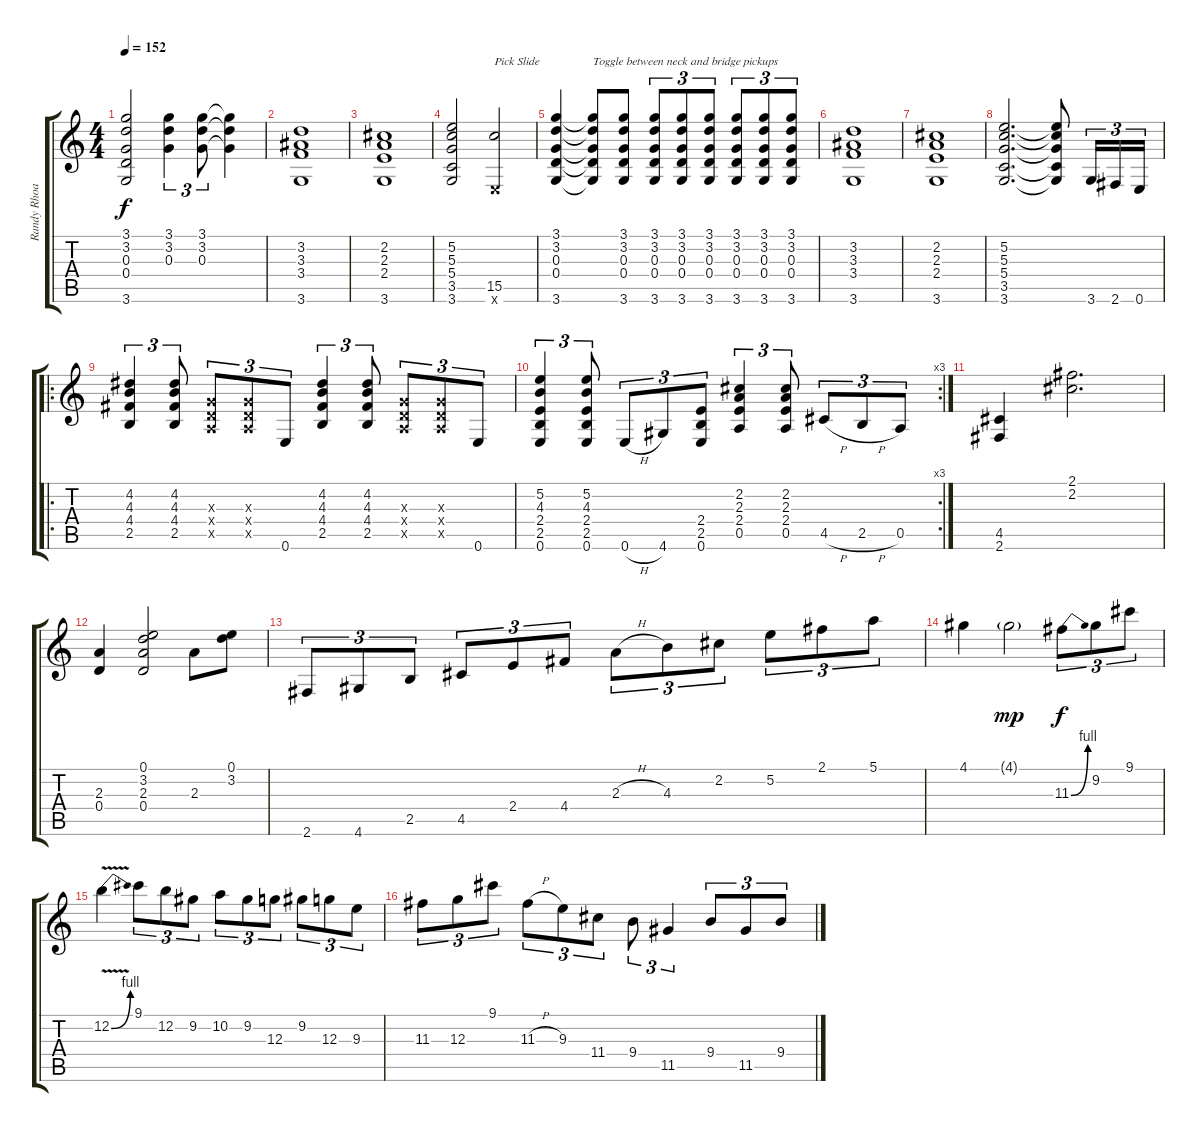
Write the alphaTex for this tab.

\track ("Randy Rhoads" "Randy Rhoa") {instrument acousticguitarnylon}
\staff {score tabs}
\tuning (E4 B3 G3 D3 A2 E2) {hide}
\ts (4 4)
\tempo 152
\clef g2
\ks c
(3.1 3.2 0.3 0.4 3.6).2{dy f} (3.1 3.2 0.3).4{tu (3 2)} (3.1 3.2 0.3).8{tu (3 2)} (3.1{t} 3.2{t} 0.3{t}).4 |
(3.2 3.3 3.4 3.6).1 |
(2.2 2.3 2.4 3.6).1 |
(5.2 5.3 5.4 3.5 3.6).2 (15.5 0.6{x}).2{txt "Pick Slide"} |
(3.1 3.2 0.3 0.4 3.6).4 (3.1{t} 3.2{t} 0.3{t} 0.4{t} 3.6{t}).8{txt "Toggle between neck and bridge pickups"} (3.1 3.2 0.3 0.4 3.6).8{instrument distortionguitar} (3.1 3.2 0.3 0.4 3.6).8{tu (3 2) instrument overdrivenguitar} (3.1 3.2 0.3 0.4 3.6).8{tu (3 2) instrument distortionguitar} (3.1 3.2 0.3 0.4 3.6).8{tu (3 2) instrument overdrivenguitar} (3.1 3.2 0.3 0.4 3.6).8{tu (3 2) instrument distortionguitar} (3.1 3.2 0.3 0.4 3.6).8{tu (3 2) instrument overdrivenguitar} (3.1 3.2 0.3 0.4 3.6).8{tu (3 2) instrument distortionguitar} |
(3.2 3.3 3.4 3.6).1{instrument overdrivenguitar} |
(2.2 2.3 2.4 3.6).1 |
(5.2 5.3 5.4 3.5 3.6).2{d} (5.2{t} 5.3{t} 5.4{t} 3.5{t} 3.6{t}).8 3.6.16{tu (3 2)} 2.6.16{tu (3 2)} 0.6.16{tu (3 2)} |
\ro
(4.2 4.3 4.4 2.5).4{tu (3 2)} (4.2 4.3 4.4 2.5).8{tu (3 2)} (0.3{x} 0.4{x} 0.5{x}).8{tu (3 2)} (0.3{x} 0.4{x} 0.5{x}).8{tu (3 2)} 0.6.8{tu (3 2)} (4.2 4.3 4.4 2.5).4{tu (3 2)} (4.2 4.3 4.4 2.5).8{tu (3 2)} (0.3{x} 0.4{x} 0.5{x}).8{tu (3 2)} (0.3{x} 0.4{x} 0.5{x}).8{tu (3 2)} 0.6.8{tu (3 2)} |
\rc 3
(5.2 4.3 2.4 2.5 0.6).4{tu (3 2)} (5.2 4.3 2.4 2.5 0.6).8{tu (3 2)} 0.6{h}.8{tu (3 2)} 4.6.8{tu (3 2)} (2.4 2.5 0.6).8{tu (3 2)} (2.2 2.3 2.4 0.5).4{tu (3 2)} (2.2 2.3 2.4 0.5).8{tu (3 2)} 4.5{h}.8{tu (3 2)} 2.5{h}.8{tu (3 2)} 0.5.8{tu (3 2)} |
(4.5 2.6).4 (2.1 2.2).2{d} |
(2.3 0.4).4 (0.1 3.2 2.3 0.4).2 2.3.8 (0.1 3.2).8 |
2.6.8{tu (3 2) balance 3 instrument distortionguitar} 4.6.8{tu (3 2)} 2.5.8{tu (3 2)} 4.5.8{tu (3 2)} 2.4.8{tu (3 2)} 4.4.8{tu (3 2)} 2.3{h}.8{tu (3 2)} 4.3.8{tu (3 2)} 2.2.8{tu (3 2)} 5.2.8{tu (3 2)} 2.1.8{tu (3 2)} 5.1.8{tu (3 2)} |
4.1.4 4.1{g}.2{dy mp} 11.3{be (bend 0 0 60 4)}.8{tu (3 2) dy f volume 16 balance 8 instrument distortionguitar} 9.2.8{tu (3 2)} 9.1.8{tu (3 2)} |
12.2{be (bend 0 0 60 4) v}.4 9.1.8{tu (3 2)} 12.2.8{tu (3 2)} 9.2.8{tu (3 2)} 10.2.8{tu (3 2)} 9.2.8{tu (3 2)} 12.3.8{tu (3 2)} 9.2.8{tu (3 2)} 12.3.8{tu (3 2)} 9.3.8{tu (3 2)} |
11.3.8{tu (3 2)} 12.3.8{tu (3 2)} 9.1.8{tu (3 2)} 11.3{h}.8{tu (3 2)} 9.3.8{tu (3 2)} 11.4.8{tu (3 2)} 9.4.8{tu (3 2)} 11.5.4{tu (3 2)} 9.4.8{tu (3 2)} 11.5.8{tu (3 2)} 9.4.8{tu (3 2)}
